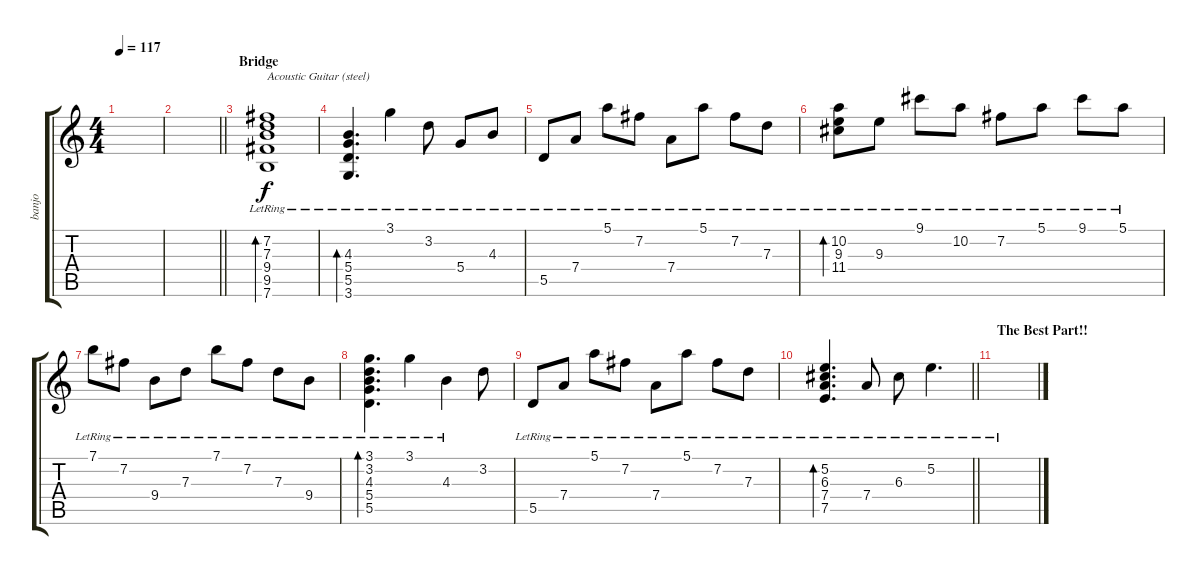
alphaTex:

\track ("banjo" "banjo") {instrument banjo}
\staff {score tabs}
\tuning (E4 B3 G3 D3 A2 E2) {hide}
\displaytranspose 12
\ts (4 4)
\tempo 117
\clef g2
\ks c
|
\barLineRight lightlight
|
\section ("" "Bridge")
(7.2{lr} 7.3{lr} 9.4{lr} 9.5{lr} 7.6{lr}).1{bd 30 txt "Acoustic Guitar (steel)" volume 11 balance 12 instrument acousticguitarsteel} |
(4.3{lr} 5.4{lr} 5.5{lr} 3.6{lr}).4{d bd 30} 3.1{lr}.4 3.2{lr}.8 5.4{lr}.8 4.3{lr}.8 |
5.5{lr}.8 7.4{lr}.8 5.1{lr}.8 7.2{lr}.8 7.4{lr}.8 5.1{lr}.8 7.2{lr}.8 7.3{lr}.8 |
(10.2{lr} 9.3{lr} 11.4{lr}).8{bd 30} 9.3{lr}.8 9.1{lr}.8 10.2{lr}.8 7.2{lr}.8 5.1{lr}.8 9.1{lr}.8 5.1{lr}.8 |
7.1{lr}.8 7.2{lr}.8 9.4{lr}.8 7.3{lr}.8 7.1{lr}.8 7.2{lr}.8 7.3{lr}.8 9.4{lr}.8 |
(3.1{lr} 3.2{lr} 4.3{lr} 5.4{lr} 5.5{lr}).4{d bd 30} 3.1{lr}.4 4.3{lr}.4 3.2.8 |
5.5{lr}.8 7.4{lr}.8 5.1{lr}.8 7.2{lr}.8 7.4{lr}.8 5.1{lr}.8 7.2{lr}.8 7.3{lr}.8 |
\barLineRight lightlight
(5.2{lr} 6.3{lr} 7.4{lr} 7.5{lr}).4{d bd 30} 7.4{lr}.8 6.3{lr}.8 5.2{lr}.4{d} |
\section ("" "The Best Part!!")
